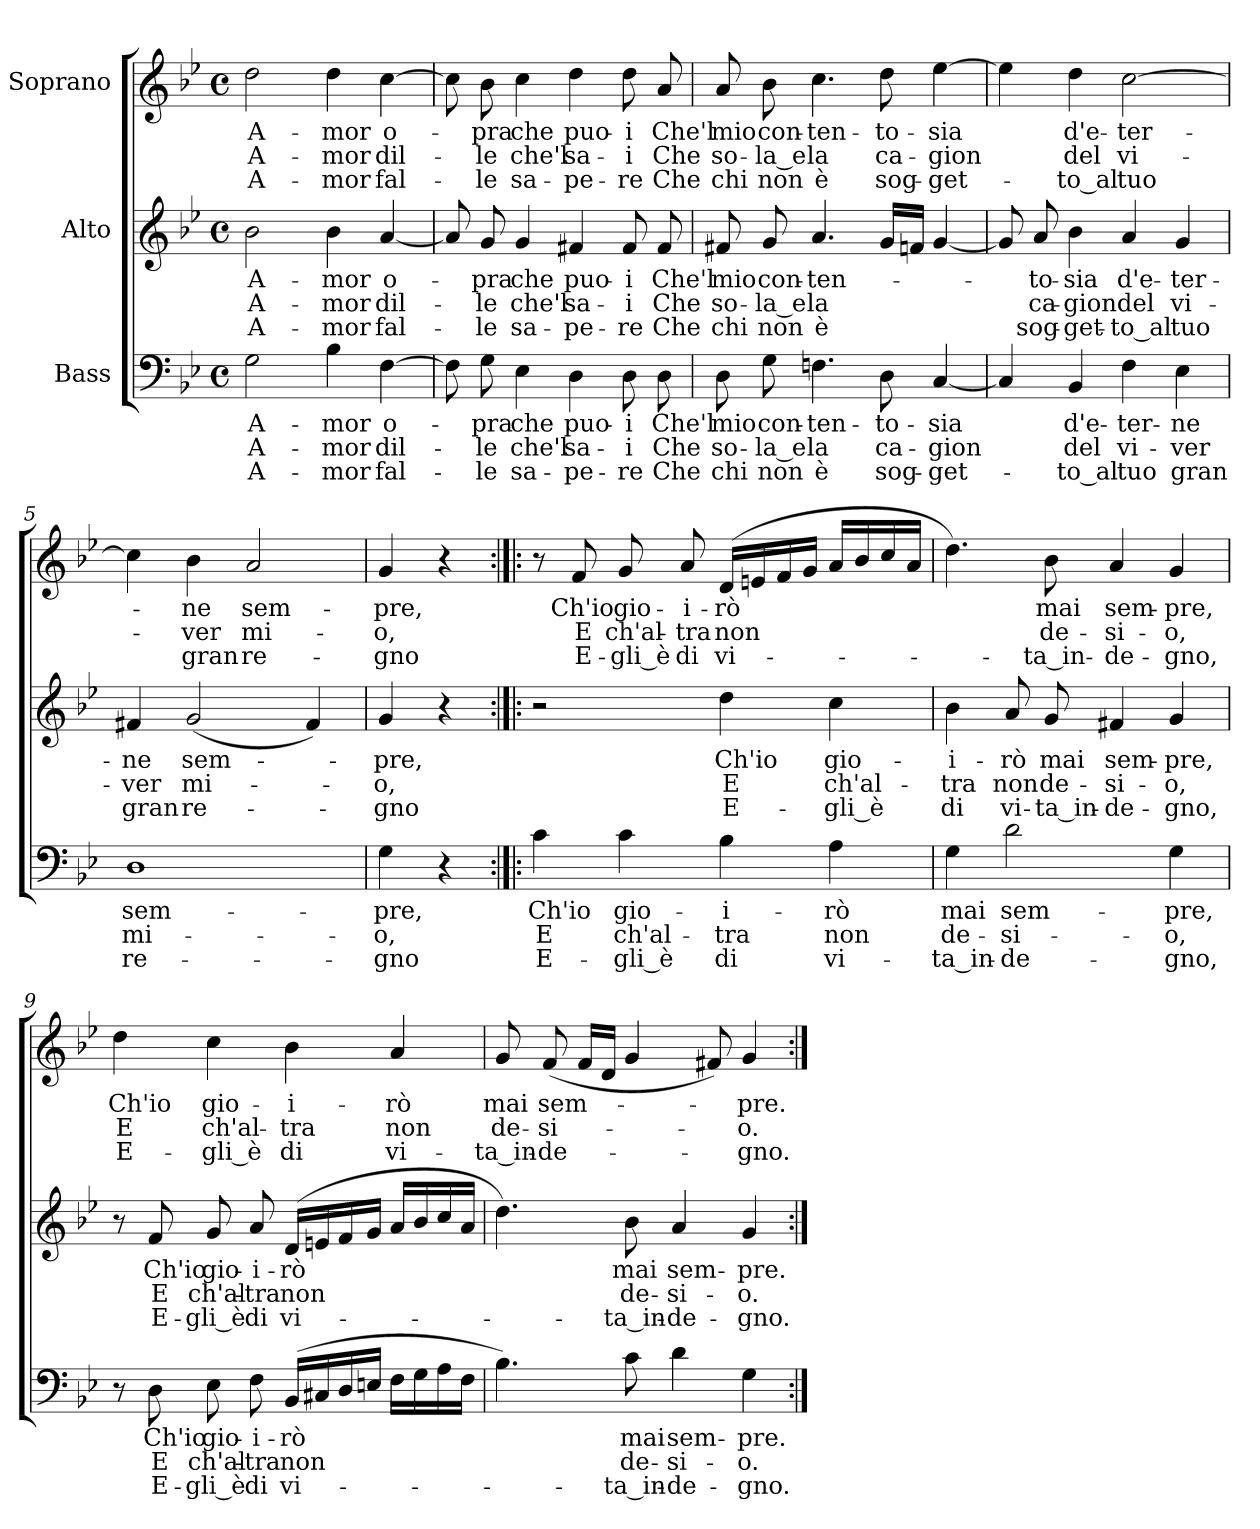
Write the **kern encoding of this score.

**kern	**text	**text	**text	**kern	**text	**text	**text	**kern	**text	**text	**text
*part3	*part3	*part3	*part3	*part2	*part2	*part2	*part2	*part1	*part1	*part1	*part1
*staff3	*staff3	*staff3	*staff3	*staff2	*staff2	*staff2	*staff2	*staff1	*staff1	*staff1	*staff1
*I"Bass	*	*	*	*I"Alto	*	*	*	*I"Soprano	*	*	*
*clefF4	*	*	*	*clefG2	*	*	*	*clefG2	*	*	*
*k[b-e-]	*	*	*	*k[b-e-]	*	*	*	*k[b-e-]	*	*	*
*g:	*	*	*	*g:	*	*	*	*g:	*	*	*
*M4/4	*	*	*	*M4/4	*	*	*	*M4/4	*	*	*
*met(c)	*	*	*	*met(c)	*	*	*	*met(c)	*	*	*
=1	=1	=1	=1	=1	=1	=1	=1	=1	=1	=1	=1
2G\	A-	A-	A-	2b-\	A-	A-	A-	2dd\	A-	A-	A-
4B-\	-mor	-mor	-mor	4b-\	-mor	-mor	-mor	4dd\	-mor	-mor	-mor
[4F\	o-	dil-	fal-	[4a/	o-	dil-	fal-	[4cc\	o-	dil-	fal-
=2	=2	=2	=2	=2	=2	=2	=2	=2	=2	=2	=2
8F\]	.	.	.	8a/]	.	.	.	8cc\]	.	.	.
8G\	-pra	-le	-le	8g/	-pra	-le	-le	8b-\	-pra	-le	-le
4E-\	che	che'l	sa-	4g/	che	che'l	sa-	4cc\	che	che'l	sa-
4D\	puo-	sa-	-pe-	4f#X/	puo-	sa-	-pe-	4dd\	puo-	sa-	-pe-
8D\	-i	-i	-re	8f#/	-i	-i	-re	8dd\	-i	-i	-re
8D\	Che'l	Che	Che	8f#/	Che'l	Che	Che	8a/	Che'l	Che	Che
=3	=3	=3	=3	=3	=3	=3	=3	=3	=3	=3	=3
8D\	mio	so-	chi	8f#X/	mio	so-	chi	8a/	mio	so-	chi
8G\	con-	-la_e	non	8g/	con-	-la_e	non	8b-\	con-	-la_e	non
4.Fn\	-ten-	la	è	4.a/	-ten-	la	è	4.cc\	-ten-	la	è
8D\	-to-	ca-	sog-	16g/LL	.	.	.	8dd\	-to-	ca-	sog-
.	.	.	.	16fn/JJ	.	.	.	.	.	.	.
[4C/	-sia	-gion	-get-	[4g/	.	.	.	[4ee-\	-sia	-gion	-get-
!!LO:LB:g=z
=4	=4	=4	=4	=4	=4	=4	=4	=4	=4	=4	=4
4C/]	.	.	.	8g/]	.	.	.	4ee-\]	.	.	.
.	.	.	.	8a/	-to-	ca-	sog-	.	.	.	.
4BB-/	d'e-	del	-to_al	4b-\	-sia	-gion	-get-	4dd\	d'e-	del	-to_al
4F\	-ter-	vi-	tuo	4a/	d'e-	del	-to_al	[2cc\	-ter-	vi-	tuo
4E-\	-ne	-ver	gran	4g/	-ter-	vi-	tuo	.	.	.	.
=5	=5	=5	=5	=5	=5	=5	=5	=5	=5	=5	=5
1D	sem-	mi-	re-	4f#X/	-ne	-ver	gran	4cc\]	.	.	.
.	.	.	.	(2g/	sem-	mi-	re-	4b-\	-ne	-ver	gran
.	.	.	.	.	.	.	.	2a/	sem-	mi-	re-
.	.	.	.	4f#/)	.	.	.	.	.	.	.
=6	=6	=6	=6	=6	=6	=6	=6	=6	=6	=6	=6
4G\	-pre,	-o,	-gno	4g/	-pre,	-o,	-gno	4g/	-pre,	-o,	-gno
4r	.	.	.	4r	.	.	.	4r	.	.	.
=7:|!|:	=7:|!|:	=7:|!|:	=7:|!|:	=7:|!|:	=7:|!|:	=7:|!|:	=7:|!|:	=7:|!|:	=7:|!|:	=7:|!|:	=7:|!|:
4c\	Ch'io	E	E-	2r	.	.	.	8r	.	.	.
.	.	.	.	.	.	.	.	8f/	Ch'io	E	E-
4c\	gio-	ch'al-	-gli_è	.	.	.	.	8g/	gio-	ch'al-	-gli_è
.	.	.	.	.	.	.	.	8a/	-i-	-tra	di
4B-\	-i-	-tra	di	4dd\	Ch'io	E	E-	(16d/LL	-rò	non	vi-
.	.	.	.	.	.	.	.	16en/	.	.	.
.	.	.	.	.	.	.	.	16f/	.	.	.
.	.	.	.	.	.	.	.	16g/JJ	.	.	.
4A\	-rò	non	vi-	4cc\	gio-	ch'al-	-gli_è	16a/LL	.	.	.
.	.	.	.	.	.	.	.	16b-/	.	.	.
.	.	.	.	.	.	.	.	16cc/	.	.	.
.	.	.	.	.	.	.	.	16a/JJ	.	.	.
!!LO:LB:g=z
=8	=8	=8	=8	=8	=8	=8	=8	=8	=8	=8	=8
4G\	mai	de-	-ta_in-	4b-\	-i-	-tra	di	4.dd\)	.	.	.
2d\	sem-	-si-	-de-	8a/	-rò	non	vi-	.	.	.	.
.	.	.	.	8g/	mai	de-	-ta_in-	8b-\	mai	de-	-ta_in-
.	.	.	.	4f#X/	sem-	-si-	-de-	4a/	sem-	-si-	-de-
4G\	-pre,	-o,	-gno,	4g/	-pre,	-o,	-gno,	4g/	-pre,	-o,	-gno,
=9	=9	=9	=9	=9	=9	=9	=9	=9	=9	=9	=9
8r	.	.	.	8r	.	.	.	4dd\	Ch'io	E	E-
8D\	Ch'io	E	E-	8f/	Ch'io	E	E-	.	.	.	.
8E-\	gio-	ch'al-	-gli_è	8g/	gio-	ch'al-	-gli_è	4cc\	gio-	ch'al-	-gli_è
8F\	-i-	-tra	di	8a/	-i-	-tra	di	.	.	.	.
(16BB-/LL	-rò	non	vi-	(16d/LL	-rò	non	vi-	4b-\	-i-	-tra	di
16C#X/	.	.	.	16en/	.	.	.	.	.	.	.
16D/	.	.	.	16f/	.	.	.	.	.	.	.
16En/JJ	.	.	.	16g/JJ	.	.	.	.	.	.	.
16F\LL	.	.	.	16a/LL	.	.	.	4a/	-rò	non	vi-
16G\	.	.	.	16b-/	.	.	.	.	.	.	.
16A\	.	.	.	16cc/	.	.	.	.	.	.	.
16F\JJ	.	.	.	16a/JJ	.	.	.	.	.	.	.
=10	=10	=10	=10	=10	=10	=10	=10	=10	=10	=10	=10
4.B-\)	.	.	.	4.dd\)	.	.	.	8g/	mai	de-	-ta_in-
.	.	.	.	.	.	.	.	(8f/	sem-	-si-	-de-
.	.	.	.	.	.	.	.	16f/LL	.	.	.
.	.	.	.	.	.	.	.	16d/JJ	.	.	.
8c\	mai	de-	-ta_in-	8b-\	mai	de-	-ta_in-	4g/	.	.	.
4d\	sem-	-si-	-de-	4a/	sem-	-si-	-de-	.	.	.	.
.	.	.	.	.	.	.	.	8f#X/)	.	.	.
4G\	-pre.	-o.	-gno.	4g/	-pre.	-o.	-gno.	4g/	-pre.	-o.	-gno.
=:|!	=:|!	=:|!	=:|!	=:|!	=:|!	=:|!	=:|!	=:|!	=:|!	=:|!	=:|!
*-	*-	*-	*-	*-	*-	*-	*-	*-	*-	*-	*-
